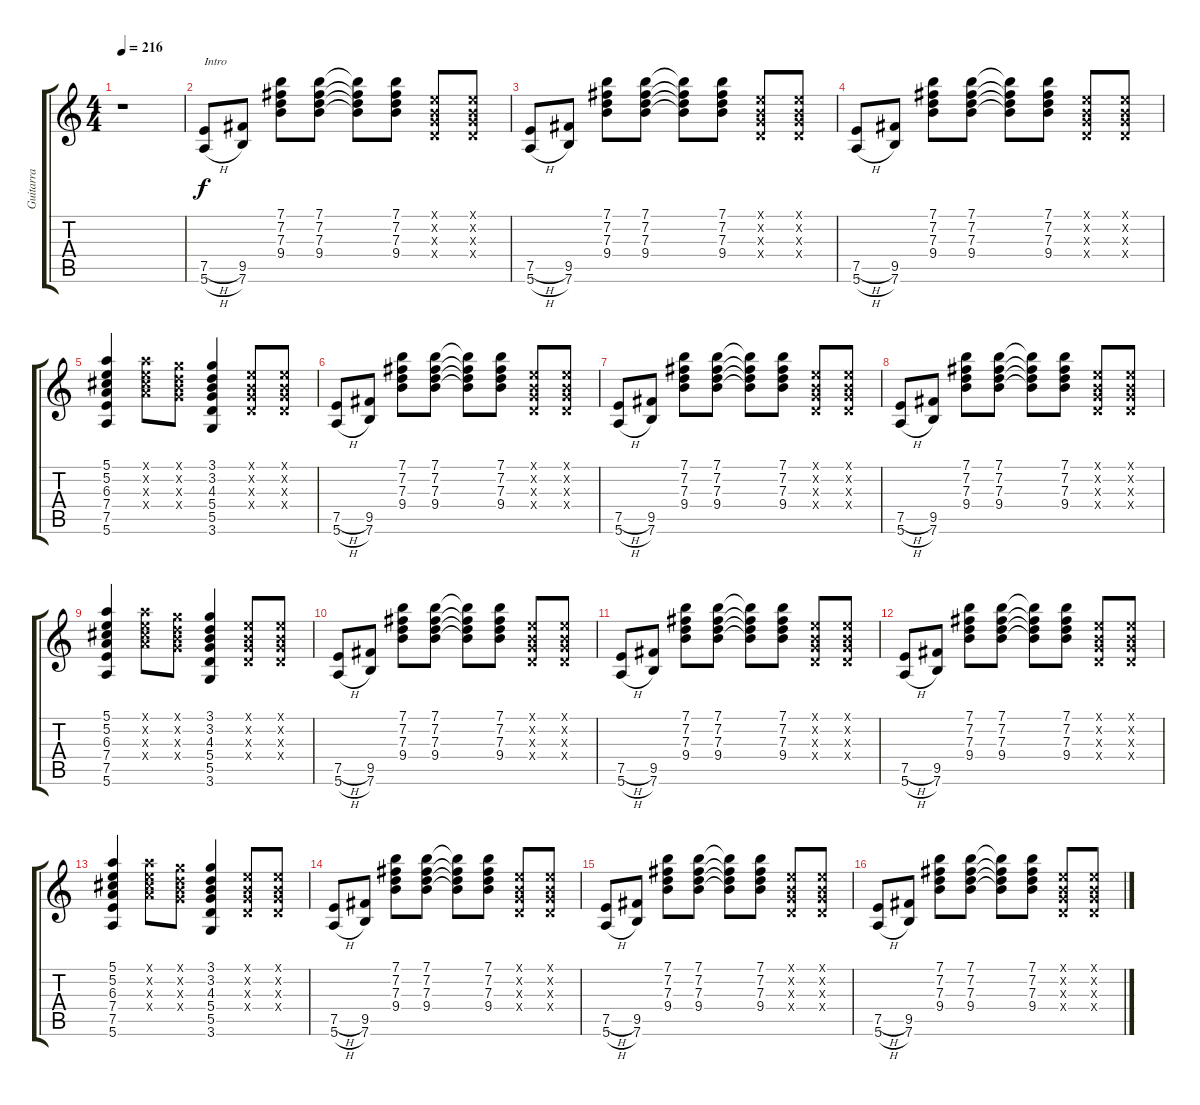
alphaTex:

\track ("Guitarra" "Guitarra") {instrument acousticguitarnylon}
\staff {score tabs}
\tuning (E4 B3 G3 D3 A2 E2) {hide}
\ts (4 4)
\tempo 216
\clef g2
\ks c
r.1{dy f instrument acousticguitarnylon} |
(7.5{h} 5.6{h}).8{txt "Intro"} (9.5 7.6).8 (7.1 7.2 7.3 9.4).8 (7.1 7.2 7.3 9.4).8 (7.1{t} 7.2{t} 7.3{t} 9.4{t}).8 (7.1 7.2 7.3 9.4).8 (0.1{x} 0.2{x} 0.3{x} 0.4{x}).8 (0.1{x} 0.2{x} 0.3{x} 0.4{x}).8 |
(7.5{h} 5.6{h}).8 (9.5 7.6).8 (7.1 7.2 7.3 9.4).8 (7.1 7.2 7.3 9.4).8 (7.1{t} 7.2{t} 7.3{t} 9.4{t}).8 (7.1 7.2 7.3 9.4).8 (0.1{x} 0.2{x} 0.3{x} 0.4{x}).8 (0.1{x} 0.2{x} 0.3{x} 0.4{x}).8 |
(7.5{h} 5.6{h}).8 (9.5 7.6).8 (7.1 7.2 7.3 9.4).8 (7.1 7.2 7.3 9.4).8 (7.1{t} 7.2{t} 7.3{t} 9.4{t}).8 (7.1 7.2 7.3 9.4).8 (0.1{x} 0.2{x} 0.3{x} 0.4{x}).8 (0.1{x} 0.2{x} 0.3{x} 0.4{x}).8 |
(5.1 5.2 6.3 7.4 7.5 5.6).4 (5.1{x} 5.2{x} 6.3{x} 7.4{x}).8 (3.1{x} 3.2{x} 4.3{x} 5.4{x}).8 (3.1 3.2 4.3 5.4 5.5 3.6).4 (0.1{x} 0.2{x} 0.3{x} 0.4{x}).8 (0.1{x} 0.2{x} 0.3{x} 0.4{x}).8 |
(7.5{h} 5.6{h}).8 (9.5 7.6).8 (7.1 7.2 7.3 9.4).8 (7.1 7.2 7.3 9.4).8 (7.1{t} 7.2{t} 7.3{t} 9.4{t}).8 (7.1 7.2 7.3 9.4).8 (0.1{x} 0.2{x} 0.3{x} 0.4{x}).8 (0.1{x} 0.2{x} 0.3{x} 0.4{x}).8 |
(7.5{h} 5.6{h}).8 (9.5 7.6).8 (7.1 7.2 7.3 9.4).8 (7.1 7.2 7.3 9.4).8 (7.1{t} 7.2{t} 7.3{t} 9.4{t}).8 (7.1 7.2 7.3 9.4).8 (0.1{x} 0.2{x} 0.3{x} 0.4{x}).8 (0.1{x} 0.2{x} 0.3{x} 0.4{x}).8 |
(7.5{h} 5.6{h}).8 (9.5 7.6).8 (7.1 7.2 7.3 9.4).8 (7.1 7.2 7.3 9.4).8 (7.1{t} 7.2{t} 7.3{t} 9.4{t}).8 (7.1 7.2 7.3 9.4).8 (0.1{x} 0.2{x} 0.3{x} 0.4{x}).8 (0.1{x} 0.2{x} 0.3{x} 0.4{x}).8 |
(5.1 5.2 6.3 7.4 7.5 5.6).4 (5.1{x} 5.2{x} 6.3{x} 7.4{x}).8 (3.1{x} 3.2{x} 4.3{x} 5.4{x}).8 (3.1 3.2 4.3 5.4 5.5 3.6).4 (0.1{x} 0.2{x} 0.3{x} 0.4{x}).8 (0.1{x} 0.2{x} 0.3{x} 0.4{x}).8 |
(7.5{h} 5.6{h}).8 (9.5 7.6).8 (7.1 7.2 7.3 9.4).8 (7.1 7.2 7.3 9.4).8 (7.1{t} 7.2{t} 7.3{t} 9.4{t}).8 (7.1 7.2 7.3 9.4).8 (0.1{x} 0.2{x} 0.3{x} 0.4{x}).8 (0.1{x} 0.2{x} 0.3{x} 0.4{x}).8 |
(7.5{h} 5.6{h}).8 (9.5 7.6).8 (7.1 7.2 7.3 9.4).8 (7.1 7.2 7.3 9.4).8 (7.1{t} 7.2{t} 7.3{t} 9.4{t}).8 (7.1 7.2 7.3 9.4).8 (0.1{x} 0.2{x} 0.3{x} 0.4{x}).8 (0.1{x} 0.2{x} 0.3{x} 0.4{x}).8 |
(7.5{h} 5.6{h}).8 (9.5 7.6).8 (7.1 7.2 7.3 9.4).8 (7.1 7.2 7.3 9.4).8 (7.1{t} 7.2{t} 7.3{t} 9.4{t}).8 (7.1 7.2 7.3 9.4).8 (0.1{x} 0.2{x} 0.3{x} 0.4{x}).8 (0.1{x} 0.2{x} 0.3{x} 0.4{x}).8 |
(5.1 5.2 6.3 7.4 7.5 5.6).4 (5.1{x} 5.2{x} 6.3{x} 7.4{x}).8 (3.1{x} 3.2{x} 4.3{x} 5.4{x}).8 (3.1 3.2 4.3 5.4 5.5 3.6).4 (0.1{x} 0.2{x} 0.3{x} 0.4{x}).8 (0.1{x} 0.2{x} 0.3{x} 0.4{x}).8 |
(7.5{h} 5.6{h}).8 (9.5 7.6).8 (7.1 7.2 7.3 9.4).8 (7.1 7.2 7.3 9.4).8 (7.1{t} 7.2{t} 7.3{t} 9.4{t}).8 (7.1 7.2 7.3 9.4).8 (0.1{x} 0.2{x} 0.3{x} 0.4{x}).8 (0.1{x} 0.2{x} 0.3{x} 0.4{x}).8 |
(7.5{h} 5.6{h}).8 (9.5 7.6).8 (7.1 7.2 7.3 9.4).8 (7.1 7.2 7.3 9.4).8 (7.1{t} 7.2{t} 7.3{t} 9.4{t}).8 (7.1 7.2 7.3 9.4).8 (0.1{x} 0.2{x} 0.3{x} 0.4{x}).8 (0.1{x} 0.2{x} 0.3{x} 0.4{x}).8 |
(7.5{h} 5.6{h}).8 (9.5 7.6).8 (7.1 7.2 7.3 9.4).8 (7.1 7.2 7.3 9.4).8 (7.1{t} 7.2{t} 7.3{t} 9.4{t}).8 (7.1 7.2 7.3 9.4).8 (0.1{x} 0.2{x} 0.3{x} 0.4{x}).8 (0.1{x} 0.2{x} 0.3{x} 0.4{x}).8
